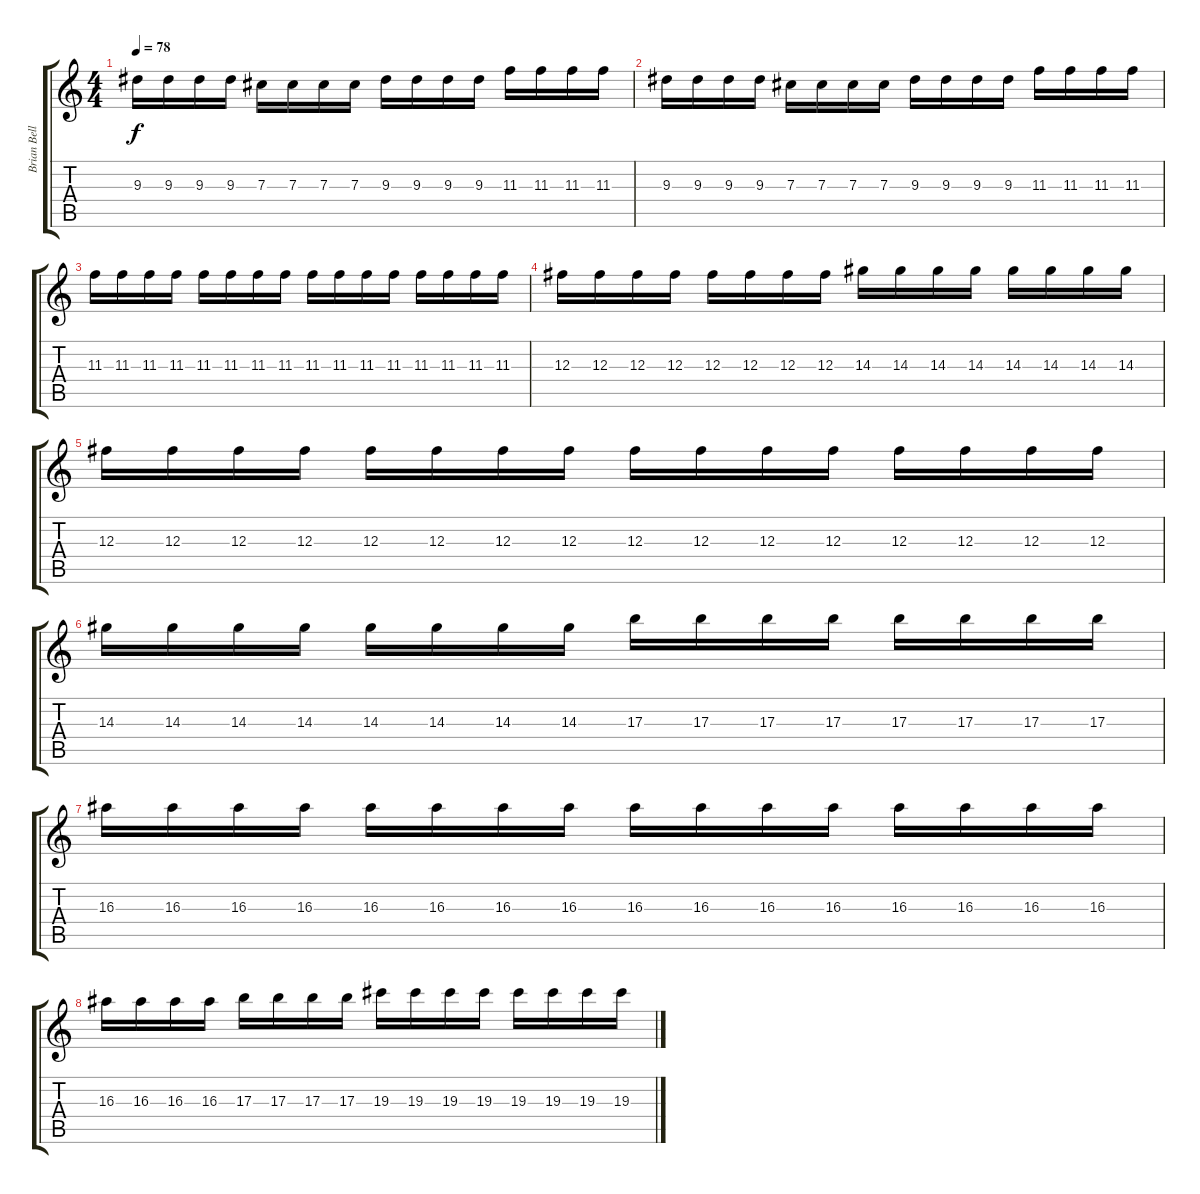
\track ("Brian Bell (shamo)" "Brian Bell") {instrument distortionguitar}
\staff {score tabs}
\tuning (Eb4 Bb3 Gb3 Db3 Ab2 Eb2) {hide}
\ts (4 4)
\tempo 78
\clef g2
\ks c
9.3.16{dy f} 9.3.16 9.3.16 9.3.16 7.3.16 7.3.16 7.3.16 7.3.16 9.3.16 9.3.16 9.3.16 9.3.16 11.3.16 11.3.16 11.3.16 11.3.16 |
9.3.16 9.3.16 9.3.16 9.3.16 7.3.16 7.3.16 7.3.16 7.3.16 9.3.16 9.3.16 9.3.16 9.3.16 11.3.16 11.3.16 11.3.16 11.3.16 |
11.3.16 11.3.16 11.3.16 11.3.16 11.3.16 11.3.16 11.3.16 11.3.16 11.3.16 11.3.16 11.3.16 11.3.16 11.3.16 11.3.16 11.3.16 11.3.16 |
12.3.16 12.3.16 12.3.16 12.3.16 12.3.16 12.3.16 12.3.16 12.3.16 14.3.16 14.3.16 14.3.16 14.3.16 14.3.16 14.3.16 14.3.16 14.3.16 |
12.3.16 12.3.16 12.3.16 12.3.16 12.3.16 12.3.16 12.3.16 12.3.16 12.3.16 12.3.16 12.3.16 12.3.16 12.3.16 12.3.16 12.3.16 12.3.16 |
14.3.16 14.3.16 14.3.16 14.3.16 14.3.16 14.3.16 14.3.16 14.3.16 17.3.16 17.3.16 17.3.16 17.3.16 17.3.16 17.3.16 17.3.16 17.3.16 |
16.3.16 16.3.16 16.3.16 16.3.16 16.3.16 16.3.16 16.3.16 16.3.16 16.3.16 16.3.16 16.3.16 16.3.16 16.3.16 16.3.16 16.3.16 16.3.16 |
16.3.16 16.3.16 16.3.16 16.3.16 17.3.16 17.3.16 17.3.16 17.3.16 19.3.16 19.3.16 19.3.16 19.3.16 19.3.16 19.3.16 19.3.16 19.3.16
